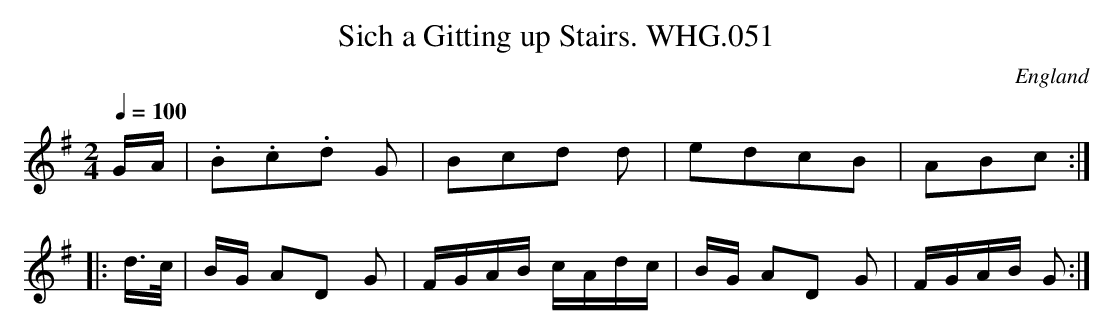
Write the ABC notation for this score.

X:1
T:Sich a Gitting up Stairs. WHG.051
L:1/16
M:2/4
O:England
Q:1/4=100
K:G
GA|.B2.c2.d2 G2|B2c2d2 d2|\
e2d2c2B2|A2B2c2:|
|:d>c|BG A2D2 G2|FGAB cAdc|\
BG A2D2 G2|FGAB G2:|
